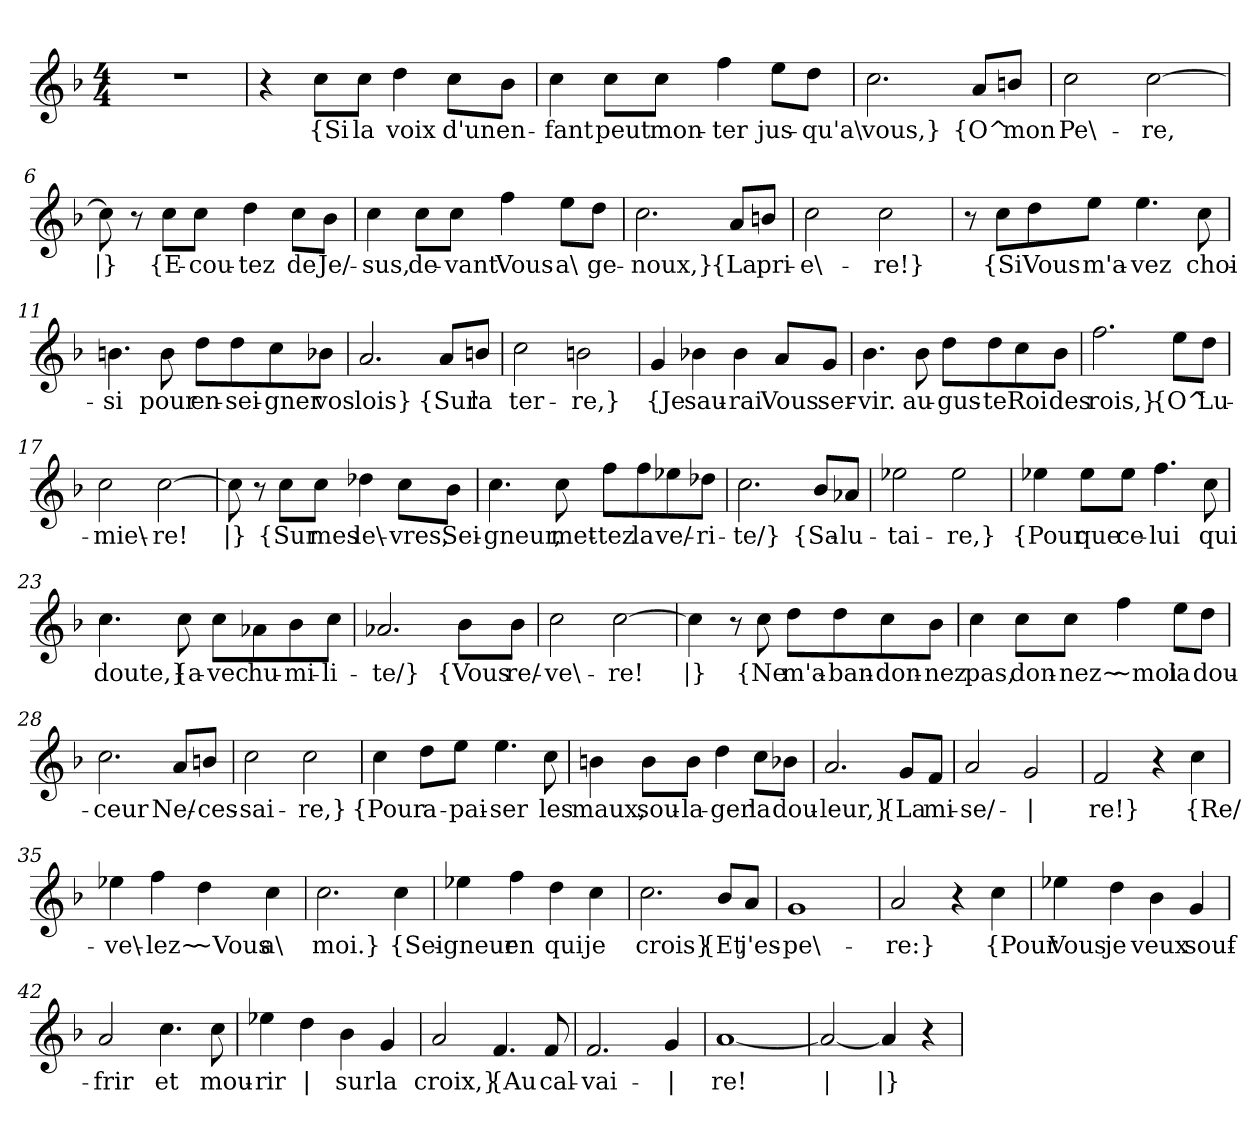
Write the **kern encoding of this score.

**kern	**text
*part1	*part1
*staff1	*staff1
*clefG2	*
*k[b-]	*
*M4/4	*
=1	=1
1r	.
=2	=2
4r	.
!	!LO:LY:b
8cc\L	{Si
!	!LO:LY:b
8cc\J	la
!	!LO:LY:b
4dd\	voix
!	!LO:LY:b
8cc\L	d'un
!	!LO:LY:b
8b-\J	en-
=3	=3
!	!LO:LY:b
4cc\	-fant
!	!LO:LY:b
8cc\L	peut
!	!LO:LY:b
8cc\J	mon-
!	!LO:LY:b
4ff\	-ter
!	!LO:LY:b
8ee\L	jus-
!	!LO:LY:b
8dd\J	-qu'a\
=4	=4
!	!LO:LY:b
2.cc\	vous,}
!	!LO:LY:b
8a/L	{O^
!	!LO:LY:b
8bn/J	mon
=5	=5
!	!LO:LY:b
2cc\	Pe\-
!	!LO:LY:b
[2cc\	-re,
!!LO:LB:g=z
=6	=6
!	!LO:LY:b
8cc\]	|}
8r	.
!	!LO:LY:b
8cc\L	{E-
!	!LO:LY:b
8cc\J	-cou-
!	!LO:LY:b
4dd\	-tez
!	!LO:LY:b
8cc\L	de
!	!LO:LY:b
8b-\J	Je/-
=7	=7
!	!LO:LY:b
4cc\	-sus,
!	!LO:LY:b
8cc\L	de-
!	!LO:LY:b
8cc\J	-vant
!	!LO:LY:b
4ff\	Vous
!	!LO:LY:b
8ee\L	a\
!	!LO:LY:b
8dd\J	ge-
=8	=8
!	!LO:LY:b
2.cc\	-noux,}
!	!LO:LY:b
8a/L	{La
!	!LO:LY:b
8bn/J	pri-
=9	=9
!	!LO:LY:b
2cc\	-e\-
!	!LO:LY:b
2cc\	-re!}
!!LO:LB:g=z
=10	=10
8r	.
!	!LO:LY:b
8cc\L	{Si
!	!LO:LY:b
8dd\	Vous
!	!LO:LY:b
8ee\J	m'a-
!	!LO:LY:b
4.ee\	-vez
!	!LO:LY:b
8cc\	choi-
=11	=11
!	!LO:LY:b
4.bn\	-si
!	!LO:LY:b
8b\	pour
!	!LO:LY:b
8dd\L	en-
!	!LO:LY:b
8dd\	-sei-
!	!LO:LY:b
8cc\	-gner
!	!LO:LY:b
8b-X\J	vos
=12	=12
!	!LO:LY:b
2.a/	lois}
!	!LO:LY:b
8a/L	{Sur
!	!LO:LY:b
8bn/J	la
=13	=13
!	!LO:LY:b
2cc\	ter-
!	!LO:LY:b
2bn\	-re,}
!!LO:LB:g=z
=14	=14
!	!LO:LY:b
4g/	{Je
!	!LO:LY:b
4b-X\	sau-
!	!LO:LY:b
4b-\	-rai
!	!LO:LY:b
8a/L	Vous
!	!LO:LY:b
8g/J	ser-
=15	=15
!	!LO:LY:b
4.b-\	-vir.
!	!LO:LY:b
8b-\	au-
!	!LO:LY:b
8dd\L	-gus-
!	!LO:LY:b
8dd\	-te
!	!LO:LY:b
8cc\	Roi
!	!LO:LY:b
8b-\J	des
=16	=16
!	!LO:LY:b
2.ff\	rois,}
!	!LO:LY:b
8ee\L	{O^
!	!LO:LY:b
8dd\J	Lu-
=17	=17
!	!LO:LY:b
2cc\	-mie\-
!	!LO:LY:b
[2cc\	-re!
!!LO:LB:g=z
=18	=18
!	!LO:LY:b
8cc\]	|}
8r	.
!	!LO:LY:b
8cc\L	{Sur
!	!LO:LY:b
8cc\J	mes
!	!LO:LY:b
4dd-X\	le\-
!	!LO:LY:b
8cc\L	-vres,
!	!LO:LY:b
8b-\J	Sei-
=19	=19
!	!LO:LY:b
4.cc\	-gneur,
!	!LO:LY:b
8cc\	met-
!	!LO:LY:b
8ff\L	-tez
!	!LO:LY:b
8ff\	la
!	!LO:LY:b
8ee-X\	ve/-
!	!LO:LY:b
8dd-X\J	-ri-
=20	=20
!	!LO:LY:b
2.cc\	-te/}
!	!LO:LY:b
8b-/L	{Sa-
!	!LO:LY:b
8a-X/J	-lu-
=21	=21
!	!LO:LY:b
2ee-X\	-tai-
!	!LO:LY:b
2ee-\	-re,}
!!LO:LB:g=z
=22	=22
!	!LO:LY:b
4ee-X\	{Pour
!	!LO:LY:b
8ee-\L	que
!	!LO:LY:b
8ee-\J	ce-
!	!LO:LY:b
4.ff\	-lui
!	!LO:LY:b
8cc\	qui
=23	=23
!	!LO:LY:b
4.cc\	doute,}
!	!LO:LY:b
8cc\	{a-
!	!LO:LY:b
8cc\L	-vec
!	!LO:LY:b
8a-X\	hu-
!	!LO:LY:b
8b-\	-mi-
!	!LO:LY:b
8cc\J	-li-
=24	=24
!	!LO:LY:b
2.a-X/	-te/}
!	!LO:LY:b
8b-\L	{Vous
!	!LO:LY:b
8b-\J	re/-
=25	=25
!	!LO:LY:b
2cc\	-ve\-
!	!LO:LY:b
[2cc\	-re!
!!LO:LB:g=z
=26	=26
!	!LO:LY:b
4cc\]	|}
8r	.
!	!LO:LY:b
8cc\	{Ne
!	!LO:LY:b
8dd\L	m'a-
!	!LO:LY:b
8dd\	-ban-
!	!LO:LY:b
8cc\	-don-
!	!LO:LY:b
8b-\J	-nez
=27	=27
!	!LO:LY:b
4cc\	-pas,
!	!LO:LY:b
8cc\L	don-
!	!LO:LY:b
8cc\J	-nez~
!	!LO:LY:b
4ff\	~moi
!	!LO:LY:b
8ee\L	la
!	!LO:LY:b
8dd\J	dou-
=28	=28
!	!LO:LY:b
2.cc\	-ceur
!	!LO:LY:b
8a/L	Ne/-
!	!LO:LY:b
8bn/J	-ces-
=29	=29
!	!LO:LY:b
2cc\	-sai-
!	!LO:LY:b
2cc\	-re,}
!!LO:LB:g=z
=30	=30
!	!LO:LY:b
4cc\	{Pour
!	!LO:LY:b
8dd\L	a-
!	!LO:LY:b
8ee\J	-pai-
!	!LO:LY:b
4.ee\	-ser
!	!LO:LY:b
8cc\	les
=31	=31
!	!LO:LY:b
4bn\	maux,
!	!LO:LY:b
8b\L	sou-
!	!LO:LY:b
8b\J	-la-
!	!LO:LY:b
4dd\	-ger
!	!LO:LY:b
8cc\L	la
!	!LO:LY:b
8b-X\J	dou-
=32	=32
!	!LO:LY:b
2.a/	-leur,}
!	!LO:LY:b
8g/L	{La
!	!LO:LY:b
8f/J	mi-
=33	=33
!	!LO:LY:b
2a/	-se/-
!	!LO:LY:b
2g/	|
=34	=34
!	!LO:LY:b
2f/	-re!}
4r	.
!	!LO:LY:b
4cc\	{Re/-
!!LO:LB:g=z
=35	=35
!	!LO:LY:b
4ee-X\	-ve\-
!	!LO:LY:b
4ff\	-lez~
!	!LO:LY:b
4dd\	~Vous
!	!LO:LY:b
4cc\	a\
=36	=36
!	!LO:LY:b
2.cc\	moi.}
!	!LO:LY:b
4cc\	{Sei-
=37	=37
!	!LO:LY:b
4ee-X\	-gneur
!	!LO:LY:b
4ff\	en
!	!LO:LY:b
4dd\	qui
!	!LO:LY:b
4cc\	je
=38	=38
!	!LO:LY:b
2.cc\	crois}
!	!LO:LY:b
8b-/L	{Et
!	!LO:LY:b
8a/J	j'es-
=39	=39
!	!LO:LY:b
1g	-pe\-
=40	=40
!	!LO:LY:b
2a/	-re:}
4r	.
!	!LO:LY:b
4cc\	{Pour
!!LO:LB:g=z
=41	=41
!	!LO:LY:b
4ee-X\	Vous
!	!LO:LY:b
4dd\	je
!	!LO:LY:b
4b-\	veux
!	!LO:LY:b
4g/	souf-
=42	=42
!	!LO:LY:b
2a/	-frir
!	!LO:LY:b
4.cc\	et
!	!LO:LY:b
8cc\	mou-
=43	=43
!	!LO:LY:b
4ee-X\	-rir
!	!LO:LY:b
4dd\	|
!	!LO:LY:b
4b-\	sur
!	!LO:LY:b
4g/	la
=44	=44
!	!LO:LY:b
2a/	croix,}
!	!LO:LY:b
4.f/	{Au
!	!LO:LY:b
8f/	cal-
=45	=45
!	!LO:LY:b
2.f/	-vai-
!	!LO:LY:b
4g/	|
=46	=46
!	!LO:LY:b
[1a	-re!
=47	=47
!	!LO:LY:b
2a/_	|
!	!LO:LY:b
4a/]	|}
4r	.
=	=
*-	*-
